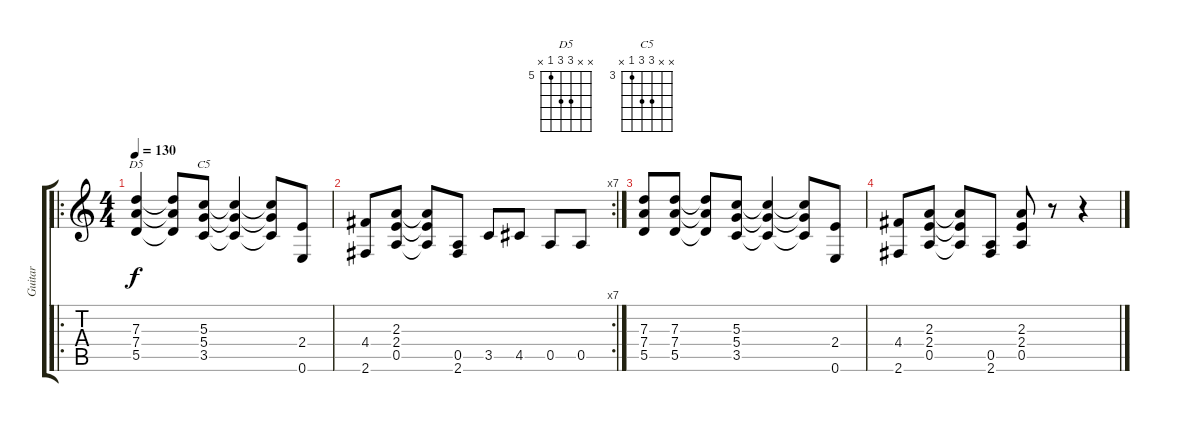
\track ("Guitar" "Guitar") {instrument overdrivenguitar}
\staff {score tabs}
\tuning (E4 B3 G3 D3 A2 E2) {hide}
\chord ("D5" x x 7 7 5 x) {firstfret 5}
\chord ("C5" x x 5 5 3 x) {firstfret 3}
\ro
\ts (4 4)
\tempo 130
\clef g2
\ks c
(7.3 7.4 5.5).4{ch "D5" dy f} (7.3{t} 7.4{t} 5.5{t}).8 (5.3 5.4 3.5).8{ch "C5"} (5.3{t} 5.4{t} 3.5{t}).4 (5.3{t} 5.4{t} 3.5{t}).8 (2.4 0.6).8 |
\rc 7
(4.4 2.6).8 (2.3 2.4 0.5).8 (2.3{t} 2.4{t} 0.5{t}).8 (0.5 2.6).8 3.5.8 4.5.8 0.5.8 0.5.8 |
(7.3 7.4 5.5).8 (7.3 7.4 5.5).8 (7.3{t} 7.4{t} 5.5{t}).8 (5.3 5.4 3.5).8 (5.3{t} 5.4{t} 3.5{t}).4 (5.3{t} 5.4{t} 3.5{t}).8 (2.4 0.6).8 |
(4.4 2.6).8 (2.3 2.4 0.5).8 (2.3{t} 2.4{t} 0.5{t}).8 (0.5 2.6).8 (2.3 2.4 0.5).8 r.8 r.4
